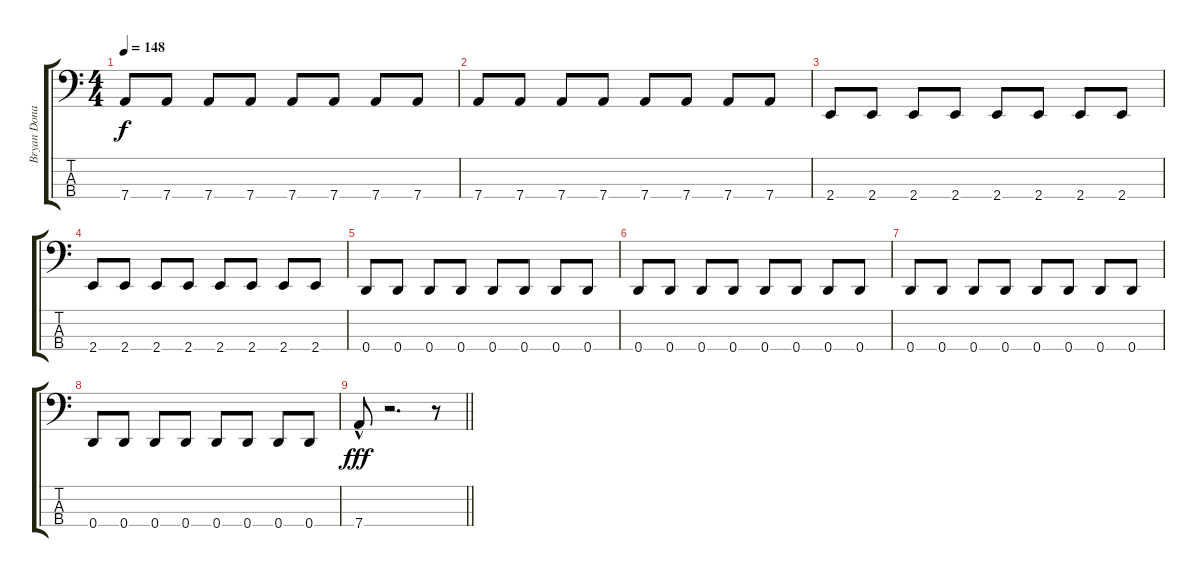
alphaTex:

\track ("Bryan Donahue (Bass)" "Bryan Dona") {instrument electricbassfinger}
\staff {score tabs}
\tuning (G2 D2 A1 D1) {hide}
\ts (4 4)
\tempo 148
\clef f4
\ks c
7.4.8{dy f} 7.4.8 7.4.8 7.4.8 7.4.8 7.4.8 7.4.8 7.4.8 |
7.4.8 7.4.8 7.4.8 7.4.8 7.4.8 7.4.8 7.4.8 7.4.8 |
2.4.8 2.4.8 2.4.8 2.4.8 2.4.8 2.4.8 2.4.8 2.4.8 |
2.4.8 2.4.8 2.4.8 2.4.8 2.4.8 2.4.8 2.4.8 2.4.8 |
0.4.8 0.4.8 0.4.8 0.4.8 0.4.8 0.4.8 0.4.8 0.4.8 |
0.4.8 0.4.8 0.4.8 0.4.8 0.4.8 0.4.8 0.4.8 0.4.8 |
0.4.8 0.4.8 0.4.8 0.4.8 0.4.8 0.4.8 0.4.8 0.4.8 |
0.4.8 0.4.8 0.4.8 0.4.8 0.4.8 0.4.8 0.4.8 0.4.8 |
\barLineRight lightlight
7.4{hac}.8{dy fff} r.2{d} r.8
